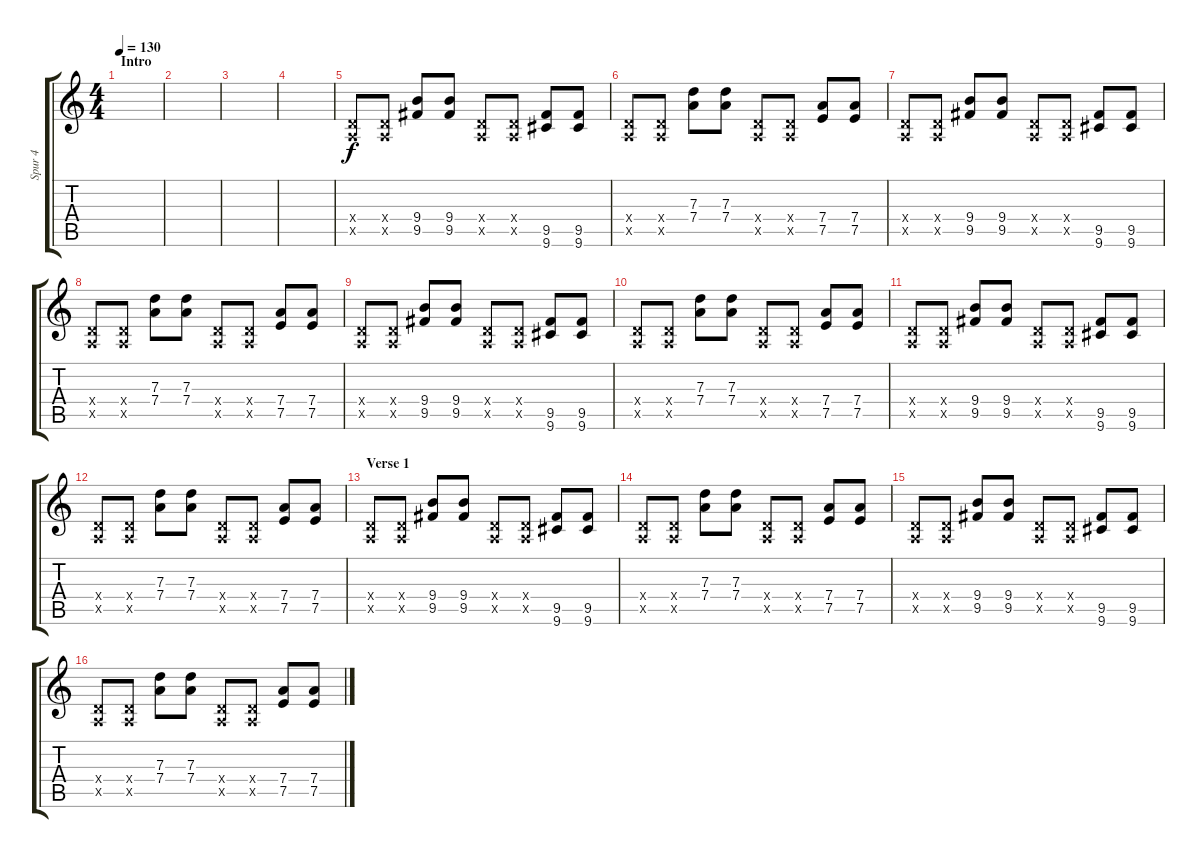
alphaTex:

\track ("Spur 4" "Spur 4") {instrument distortionguitar}
\staff {score tabs}
\tuning (E4 B3 G3 D3 A2 E2) {hide}
\ts (4 4)
\section ("" "Intro")
\tempo 130
\clef g2
\ks c
|
|
|
|
(0.4{x} 0.5{x}).8 (0.4{x} 0.5{x}).8 (9.4 9.5).8 (9.4 9.5).8 (0.4{x} 0.5{x}).8 (0.4{x} 0.5{x}).8 (9.5 9.6).8 (9.5 9.6).8 |
(0.4{x} 0.5{x}).8 (0.4{x} 0.5{x}).8 (7.3 7.4).8 (7.3 7.4).8 (0.4{x} 0.5{x}).8 (0.4{x} 0.5{x}).8 (7.4 7.5).8 (7.4 7.5).8 |
(0.4{x} 0.5{x}).8 (0.4{x} 0.5{x}).8 (9.4 9.5).8 (9.4 9.5).8 (0.4{x} 0.5{x}).8 (0.4{x} 0.5{x}).8 (9.5 9.6).8 (9.5 9.6).8 |
(0.4{x} 0.5{x}).8 (0.4{x} 0.5{x}).8 (7.3 7.4).8 (7.3 7.4).8 (0.4{x} 0.5{x}).8 (0.4{x} 0.5{x}).8 (7.4 7.5).8 (7.4 7.5).8 |
(0.4{x} 0.5{x}).8 (0.4{x} 0.5{x}).8 (9.4 9.5).8 (9.4 9.5).8 (0.4{x} 0.5{x}).8 (0.4{x} 0.5{x}).8 (9.5 9.6).8 (9.5 9.6).8 |
(0.4{x} 0.5{x}).8 (0.4{x} 0.5{x}).8 (7.3 7.4).8 (7.3 7.4).8 (0.4{x} 0.5{x}).8 (0.4{x} 0.5{x}).8 (7.4 7.5).8 (7.4 7.5).8 |
(0.4{x} 0.5{x}).8 (0.4{x} 0.5{x}).8 (9.4 9.5).8 (9.4 9.5).8 (0.4{x} 0.5{x}).8 (0.4{x} 0.5{x}).8 (9.5 9.6).8 (9.5 9.6).8 |
(0.4{x} 0.5{x}).8 (0.4{x} 0.5{x}).8 (7.3 7.4).8 (7.3 7.4).8 (0.4{x} 0.5{x}).8 (0.4{x} 0.5{x}).8 (7.4 7.5).8 (7.4 7.5).8 |
\section ("" "Verse 1")
(0.4{x} 0.5{x}).8 (0.4{x} 0.5{x}).8 (9.4 9.5).8 (9.4 9.5).8 (0.4{x} 0.5{x}).8 (0.4{x} 0.5{x}).8 (9.5 9.6).8 (9.5 9.6).8 |
(0.4{x} 0.5{x}).8 (0.4{x} 0.5{x}).8 (7.3 7.4).8 (7.3 7.4).8 (0.4{x} 0.5{x}).8 (0.4{x} 0.5{x}).8 (7.4 7.5).8 (7.4 7.5).8 |
(0.4{x} 0.5{x}).8 (0.4{x} 0.5{x}).8 (9.4 9.5).8 (9.4 9.5).8 (0.4{x} 0.5{x}).8 (0.4{x} 0.5{x}).8 (9.5 9.6).8 (9.5 9.6).8 |
(0.4{x} 0.5{x}).8 (0.4{x} 0.5{x}).8 (7.3 7.4).8 (7.3 7.4).8 (0.4{x} 0.5{x}).8 (0.4{x} 0.5{x}).8 (7.4 7.5).8 (7.4 7.5).8
